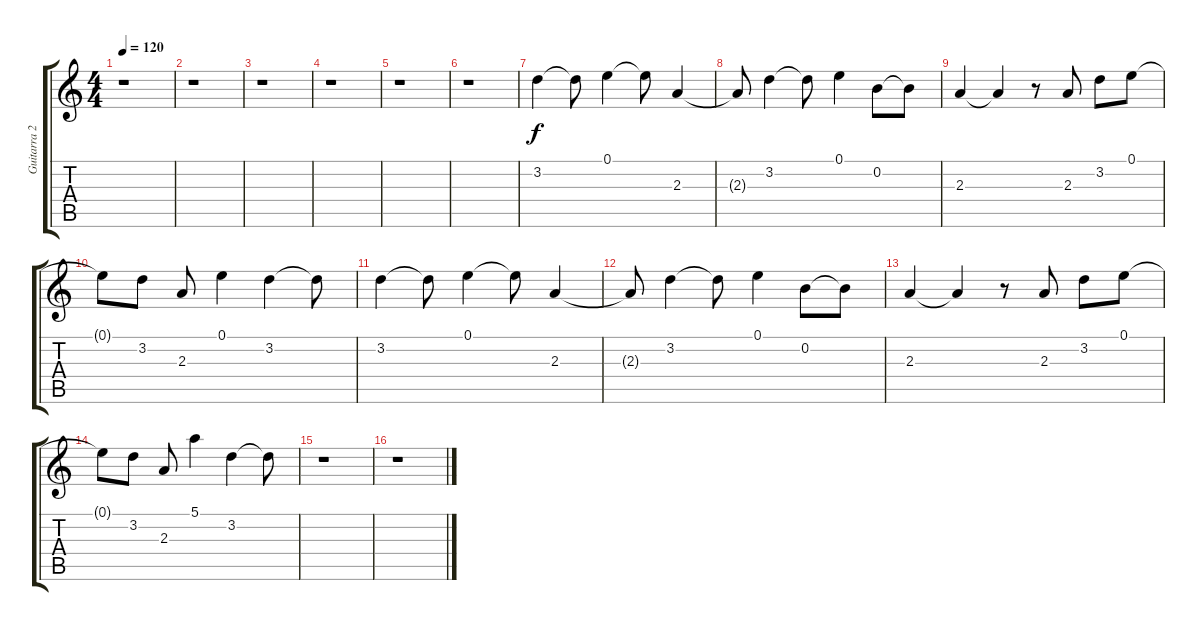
\track ("Guitarra 2" "Guitarra 2") {instrument electricguitarclean}
\staff {score tabs}
\tuning (E4 B3 G3 D3 A2 E2) {hide}
\ts (4 4)
\tempo 120
\clef g2
\ks c
r.1{dy f} |
r.1 |
r.1 |
r.1 |
r.1 |
r.1 |
3.2.4 3.2{t}.8 0.1.4 0.1{t}.8 2.3.4 |
2.3{t}.8 3.2.4 3.2{t}.8 0.1.4 0.2.8 0.2{t}.8 |
2.3.4 2.3{t}.4 r.8 2.3.8 3.2.8 0.1.8 |
0.1{t}.8 3.2.8 2.3.8 0.1.4 3.2.4 3.2{t}.8 |
3.2.4 3.2{t}.8 0.1.4 0.1{t}.8 2.3.4 |
2.3{t}.8 3.2.4 3.2{t}.8 0.1.4 0.2.8 0.2{t}.8 |
2.3.4 2.3{t}.4 r.8 2.3.8 3.2.8 0.1.8 |
0.1{t}.8 3.2.8 2.3.8 5.1.4 3.2.4 3.2{t}.8 |
r.1 |
r.1
